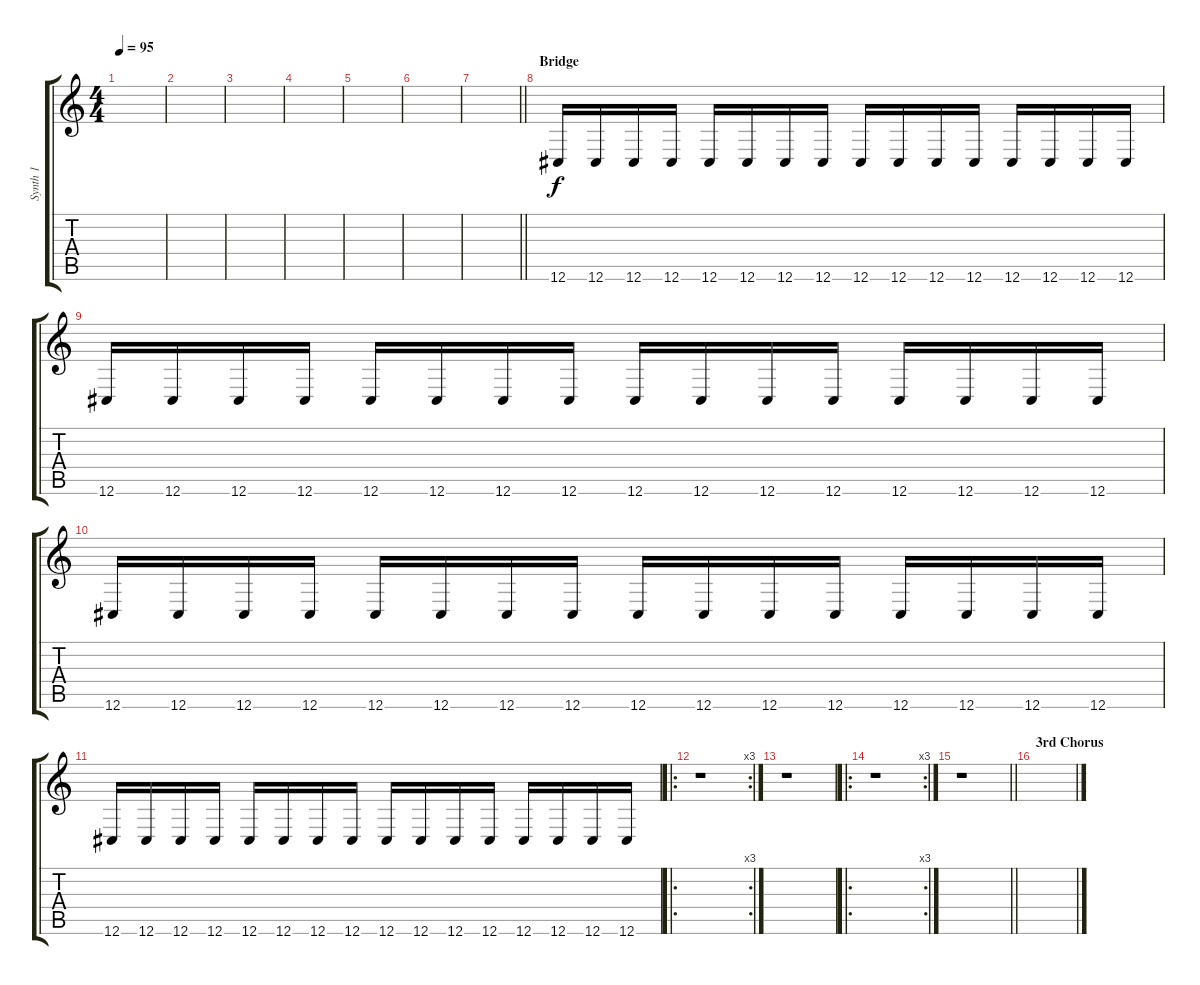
\track ("Synth 1" "Synth 1") {instrument synthvoice}
\staff {score tabs}
\tuning (Eb4 Bb3 Gb3 Db3 Ab2 Db2) {hide}
\ts (4 4)
\tempo 95
\clef g2
\ks c
|
|
|
|
|
|
\barLineRight lightlight
|
\section ("" "Bridge")
12.6.16{volume 7 instrument lead8bassandlead} 12.6.16 12.6.16 12.6.16 12.6.16 12.6.16 12.6.16 12.6.16 12.6.16 12.6.16 12.6.16 12.6.16 12.6.16 12.6.16 12.6.16 12.6.16 |
12.6.16 12.6.16 12.6.16 12.6.16 12.6.16 12.6.16 12.6.16 12.6.16 12.6.16 12.6.16 12.6.16 12.6.16 12.6.16 12.6.16 12.6.16 12.6.16 |
12.6.16 12.6.16 12.6.16 12.6.16 12.6.16 12.6.16 12.6.16 12.6.16 12.6.16 12.6.16 12.6.16 12.6.16 12.6.16 12.6.16 12.6.16 12.6.16 |
12.6.16 12.6.16 12.6.16 12.6.16 12.6.16 12.6.16 12.6.16 12.6.16 12.6.16 12.6.16 12.6.16 12.6.16 12.6.16 12.6.16 12.6.16 12.6.16 |
\ro
\rc 3
r.1 |
r.1 |
\ro
\rc 3
r.1 |
\barLineRight lightlight
r.1 |
\section ("" "3rd Chorus")
